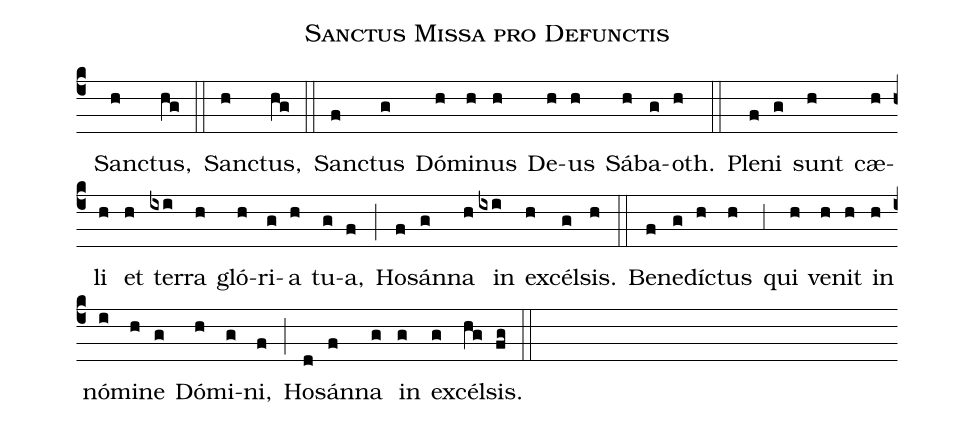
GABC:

name:Sanctus Missa pro Defunctis;
%%
(c4) () San(h)ctus,(hg) (::) San(h)ctus,(hg) (::) San(f)ctus(g) Dó(h)mi(h)nus(h) De(h)us(h) Sá(h)ba(g)oth.(h) (::) Ple(f)ni(g) sunt(h) cæ(h)li(h) et(h) ter(ixi)ra(h) gló(h)ri(g)a(h) tu(g)a,(f) (;) Ho(f)sán(g)na(h) in(ixi) ex(h)cél(g)sis.(h) (::) Be(f)ne(g)dí(h)ctus(h) (,3) qui(h) ve(h)nit(h) in(h) nó(i)mi(h)ne(g) Dó(h)mi(g)ni,(f) (;) Ho(d)sán(f)na(g) in(g) ex(g)cél(hg)sis.(fg) (::)
